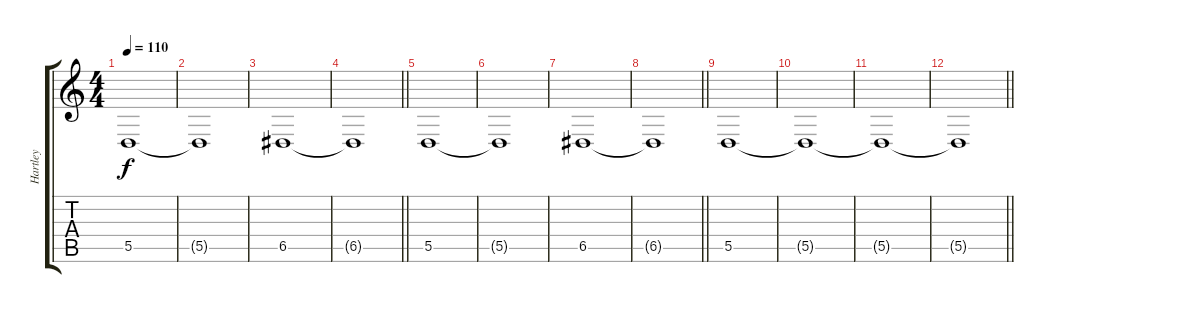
\track ("Hartley" "Hartley") {instrument lead2sawtooth}
\staff {score tabs}
\tuning (E4 B3 G3 D3 A2 E2) {hide}
\ts (4 4)
\tempo 110
\clef g2
\ks c
5.5.1{dy f} |
5.5{t}.1 |
6.5.1 |
\barLineRight lightlight
6.5{t}.1 |
5.5.1 |
5.5{t}.1 |
6.5.1 |
\barLineRight lightlight
6.5{t}.1 |
5.5.1 |
5.5{t}.1 |
5.5{t}.1 |
\barLineRight lightlight
5.5{t}.1
